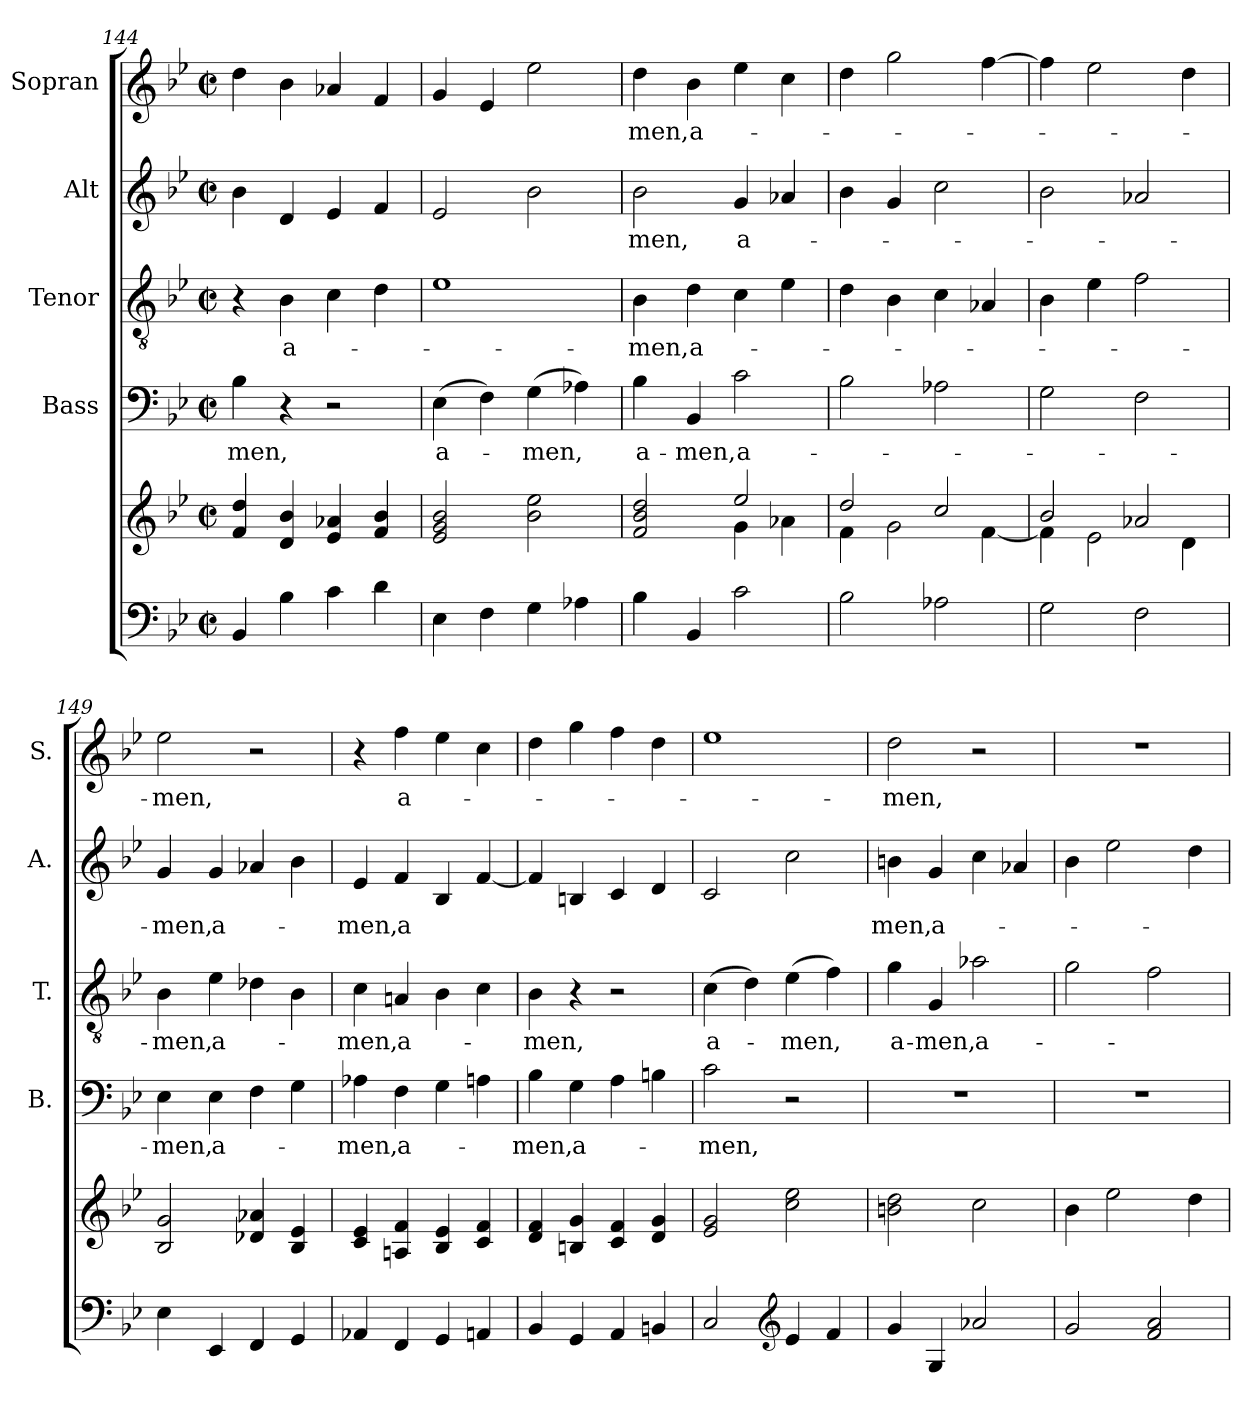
**kern	**kern	**kern	**text	**kern	**text	**kern	**text	**kern	**text
*part5	*part5	*part4	*part4	*part3	*part3	*part2	*part2	*part1	*part1
*staff6	*staff5	*staff4	*staff4	*staff3	*staff3	*staff2	*staff2	*staff1	*staff1
*	*	*I"Bass	*	*I"Tenor	*	*I"Alt	*	*I"Sopran	*
*	*	*I'B.	*	*I'T.	*	*I'A.	*	*I'S.	*
!!LO:LB:g=z
*clefF4	*clefG2	*clefF4	*	*clefGv2	*	*clefG2	*	*clefG2	*
*k[b-e-]	*k[b-e-]	*k[b-e-]	*	*k[b-e-]	*	*k[b-e-]	*	*k[b-e-]	*
*B-:	*B-:	*B-:	*	*B-:	*	*B-:	*	*B-:	*
*M2/2	*M2/2	*M2/2	*	*M2/2	*	*M2/2	*	*M2/2	*
*met(c|)	*met(c|)	*met(c|)	*	*met(c|)	*	*met(c|)	*	*met(c|)	*
=144	=144	=144	=144	=144	=144	=144	=144	=144	=144
!	!	!	!LO:LY:b	!	!	!	!	!	!
4BB-/	4f/ 4dd/	4B-\	-men,	4r	.	4b-\	.	4dd\	.
!	!	!	!	!	!LO:LY:b	!	!	!	!
4B-\	4d/ 4b-/	4r	.	4B-\	a-	4d/	.	4b-\	.
4c\	4e-/ 4a-X/	2r	.	4c\	.	4e-/	.	4a-X/	.
4d\	4f/ 4b-/	.	.	4d\	.	4f/	.	4f/	.
=145	=145	=145	=145	=145	=145	=145	=145	=145	=145
!	!	!	!LO:LY:b	!	!	!	!	!	!
4E-\	2e-/ 2g/ 2b-/	(>4E-\	a-	1e-	.	2e-/	.	4g/	.
4F\	.	4F\)	.	.	.	.	.	4e-/	.
!	!	!	!LO:LY:b	!	!	!	!	!	!
4G\	2b-\ 2ee-\	(>4G\	-men,	.	.	2b-\	.	2ee-\	.
4A-X\	.	4A-X\)	.	.	.	.	.	.	.
=146	=146	=146	=146	=146	=146	=146	=146	=146	=146
*	*^	*	*	*	*	*	*	*	*
!	!	!	!	!LO:LY:b	!	!LO:LY:b	!	!LO:LY:b	!	!LO:LY:b
4B-\	2f/ 2b-/ 2dd/	2ryy	4B-\	a-	4B-\	-men,	2b-\	-men,	4dd\	-men,
!	!	!	!	!LO:LY:b	!	!LO:LY:b	!	!	!	!LO:LY:b
4BB-/	.	.	4BB-/	-men,	4d\	a-	.	.	4b-\	a-
!	!	!	!	!LO:LY:b	!	!	!	!LO:LY:b	!	!
2c\	2ee-/	4g\	2c\	a-	4c\	.	4g/	a-	4ee-\	.
.	.	4a-X\	.	.	4e-\	.	4a-X/	.	4cc\	.
=147	=147	=147	=147	=147	=147	=147	=147	=147	=147	=147
2B-\	2dd/	4f\	2B-\	.	4d\	.	4b-\	.	4dd\	.
.	.	2g\	.	.	4B-\	.	4g/	.	2gg\	.
2A-X\	2cc/	.	2A-X\	.	4c\	.	2cc\	.	.	.
.	.	[<4f\	.	.	4A-X/	.	.	.	[4ff\	.
=148	=148	=148	=148	=148	=148	=148	=148	=148	=148	=148
2G\	2b-/	4f\]	2G\	.	4B-\	.	2b-\	.	4ff\]	.
.	.	2e-\	.	.	4e-\	.	.	.	2ee-\	.
2F\	2a-X/	.	2F\	.	2f\	.	2a-X/	.	.	.
.	.	4d\	.	.	.	.	.	.	4dd\	.
=149	=149	=149	=149	=149	=149	=149	=149	=149	=149	=149
!	!	!	!	!LO:LY:b	!	!LO:LY:b	!	!LO:LY:b	!	!LO:LY:b
*	*v	*v	*	*	*	*	*	*	*	*
4E-\	2B-/ 2g/	4E-\	-men,	4B-\	-men,	4g/	-men,	2ee-\	-men,
!	!	!	!LO:LY:b	!	!LO:LY:b	!	!LO:LY:b	!	!
4EE-/	.	4E-\	a-	4e-\	a-	4g/	a-	.	.
4FF/	4d-X/ 4a-X/	4F\	.	4d-X\	.	4a-X/	.	2r	.
4GG/	4B-/ 4e-/	4G\	.	4B-\	.	4b-\	.	.	.
!!LO:PB:g=z
=150	=150	=150	=150	=150	=150	=150	=150	=150	=150
!	!	!	!LO:LY:b	!	!LO:LY:b	!	!LO:LY:b	!	!
4AA-X/	4c/ 4e-/	4A-X\	-men,	4c\	-men,	4e-/	-men,	4r	.
!	!	!	!LO:LY:b	!	!LO:LY:b	!	!LO:LY:b	!	!LO:LY:b
4FF/	4An/ 4f/	4F\	a-	4An/	a-	4f/	a	4ff\	a-
4GG/	4B-/ 4e-/	4G\	.	4B-\	.	4B-/	.	4ee-\	.
4AAn/	4c/ 4f/	4An\	.	4c\	.	[4f/	.	4cc\	.
=151	=151	=151	=151	=151	=151	=151	=151	=151	=151
!	!	!	!LO:LY:b	!	!LO:LY:b	!	!	!	!
4BB-/	4d/ 4f/	4B-\	-men,	4B-\	-men,	4f/]	.	4dd\	.
!	!	!	!LO:LY:b	!	!	!	!	!	!
4GG/	4Bn/ 4g/	4G\	a-	4r	.	4Bn/	.	4gg\	.
4AA/	4c/ 4f/	4A\	.	2r	.	4c/	.	4ff\	.
4BBn/	4d/ 4g/	4Bn\	.	.	.	4d/	.	4dd\	.
=152	=152	=152	=152	=152	=152	=152	=152	=152	=152
!	!	!	!LO:LY:b	!	!LO:LY:b	!	!	!	!
2C/	2e-/ 2g/	2c\	-men,	(>4c\	a-	2c/	.	1ee-	.
.	.	.	.	4d\)	.	.	.	.	.
*clefG2	*	*	*	*	*	*	*	*	*
!	!	!	!	!	!LO:LY:b	!	!	!	!
4e-/	2cc\ 2ee-\	2r	.	(>4e-\	-men,	2cc\	.	.	.
4f/	.	.	.	4f\)	.	.	.	.	.
=153	=153	=153	=153	=153	=153	=153	=153	=153	=153
!	!	!	!	!	!LO:LY:b	!	!LO:LY:b	!	!LO:LY:b
4g/	2bn\ 2dd\	1r	.	4g\	a-	4bn\	men,	2dd\	-men,
!	!	!	!	!	!LO:LY:b	!	!LO:LY:b	!	!
4G/	.	.	.	4G/	-men,	4g/	a-	.	.
!	!	!	!	!	!LO:LY:b	!	!	!	!
2a-X/	2cc\	.	.	2a-X\	a-	4cc\	.	2r	.
.	.	.	.	.	.	4a-X/	.	.	.
=154	=154	=154	=154	=154	=154	=154	=154	=154	=154
2g/	4b-\	1r	.	2g\	.	4b-\	.	1r	.
.	2ee-\	.	.	.	.	2ee-\	.	.	.
2f/ 2a/	.	.	.	2f\	.	.	.	.	.
.	4dd\	.	.	.	.	4dd\	.	.	.
=	=	=	=	=	=	=	=	=	=
*-	*-	*-	*-	*-	*-	*-	*-	*-	*-
